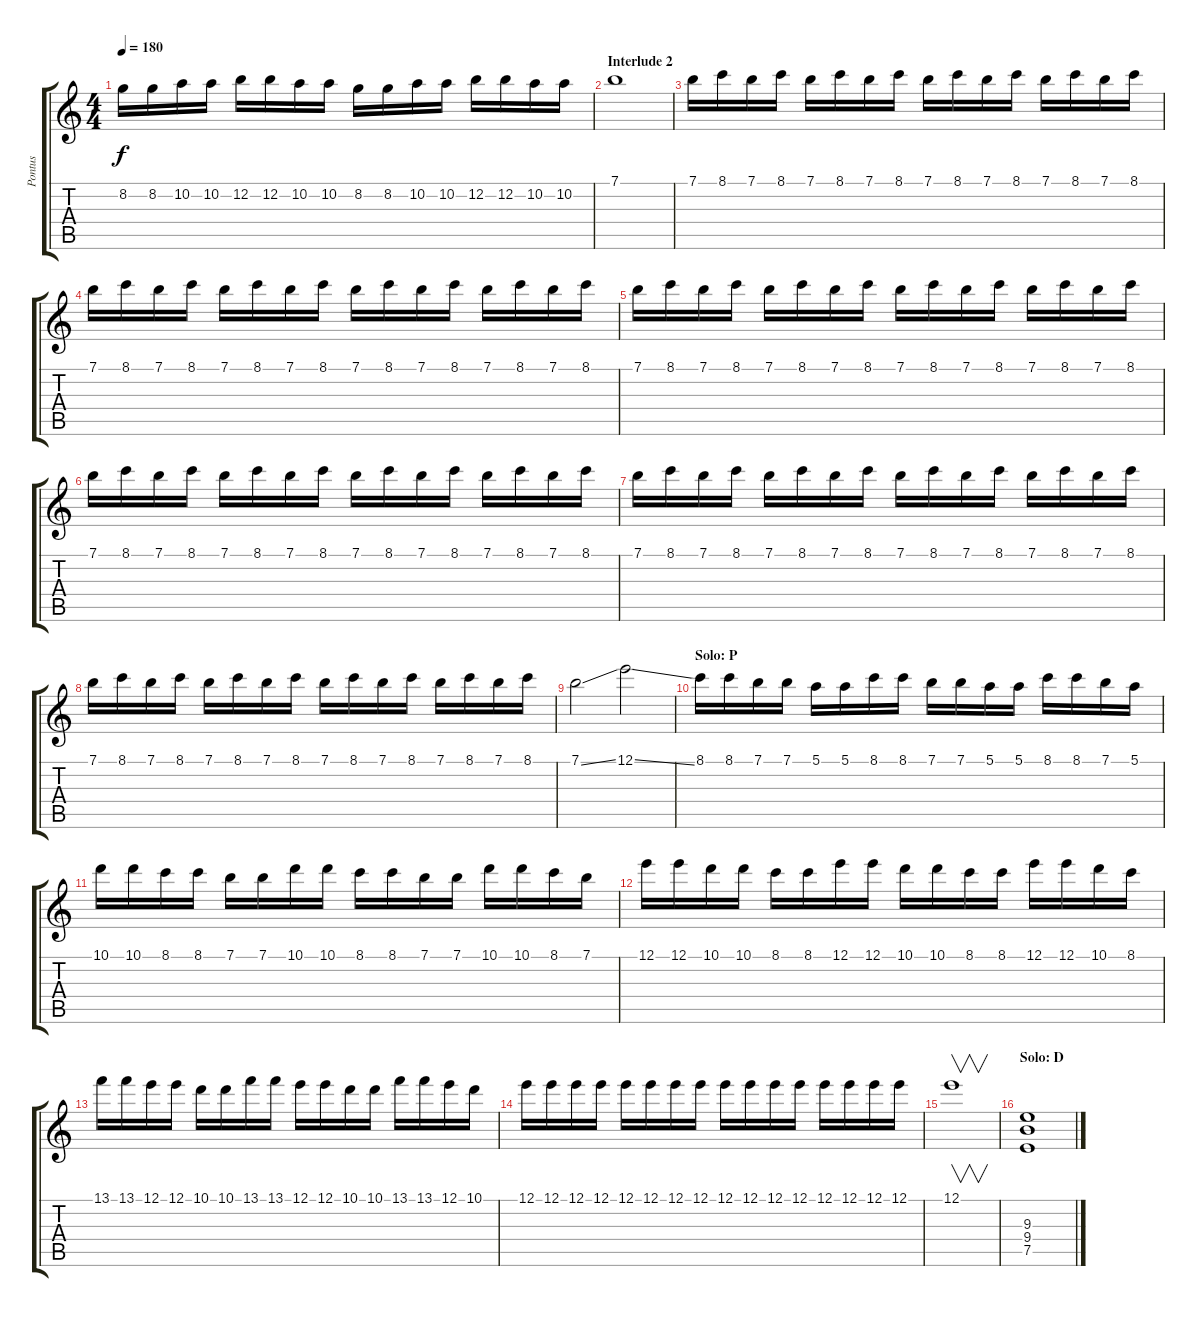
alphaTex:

\track ("Pontus" "Pontus") {instrument distortionguitar}
\staff {score tabs}
\tuning (E4 B3 G3 D3 A2 E2) {hide}
\ts (4 4)
\tempo 180
\clef g2
\ks c
8.2.16{dy f} 8.2.16 10.2.16 10.2.16 12.2.16 12.2.16 10.2.16 10.2.16 8.2.16 8.2.16 10.2.16 10.2.16 12.2.16 12.2.16 10.2.16 10.2.16 |
\section ("" "Interlude 2")
7.1.1 |
7.1.16 8.1.16 7.1.16 8.1.16 7.1.16 8.1.16 7.1.16 8.1.16 7.1.16 8.1.16 7.1.16 8.1.16 7.1.16 8.1.16 7.1.16 8.1.16 |
7.1.16 8.1.16 7.1.16 8.1.16 7.1.16 8.1.16 7.1.16 8.1.16 7.1.16 8.1.16 7.1.16 8.1.16 7.1.16 8.1.16 7.1.16 8.1.16 |
7.1.16 8.1.16 7.1.16 8.1.16 7.1.16 8.1.16 7.1.16 8.1.16 7.1.16 8.1.16 7.1.16 8.1.16 7.1.16 8.1.16 7.1.16 8.1.16 |
7.1.16 8.1.16 7.1.16 8.1.16 7.1.16 8.1.16 7.1.16 8.1.16 7.1.16 8.1.16 7.1.16 8.1.16 7.1.16 8.1.16 7.1.16 8.1.16 |
7.1.16 8.1.16 7.1.16 8.1.16 7.1.16 8.1.16 7.1.16 8.1.16 7.1.16 8.1.16 7.1.16 8.1.16 7.1.16 8.1.16 7.1.16 8.1.16 |
7.1.16 8.1.16 7.1.16 8.1.16 7.1.16 8.1.16 7.1.16 8.1.16 7.1.16 8.1.16 7.1.16 8.1.16 7.1.16 8.1.16 7.1.16 8.1.16 |
7.1{ss}.2 12.1{ss}.2 |
\section ("" "Solo: P")
8.1.16 8.1.16 7.1.16 7.1.16 5.1.16 5.1.16 8.1.16 8.1.16 7.1.16 7.1.16 5.1.16 5.1.16 8.1.16 8.1.16 7.1.16 5.1.16 |
10.1.16 10.1.16 8.1.16 8.1.16 7.1.16 7.1.16 10.1.16 10.1.16 8.1.16 8.1.16 7.1.16 7.1.16 10.1.16 10.1.16 8.1.16 7.1.16 |
12.1.16 12.1.16 10.1.16 10.1.16 8.1.16 8.1.16 12.1.16 12.1.16 10.1.16 10.1.16 8.1.16 8.1.16 12.1.16 12.1.16 10.1.16 8.1.16 |
13.1.16 13.1.16 12.1.16 12.1.16 10.1.16 10.1.16 13.1.16 13.1.16 12.1.16 12.1.16 10.1.16 10.1.16 13.1.16 13.1.16 12.1.16 10.1.16 |
12.1.16 12.1.16 12.1.16 12.1.16 12.1.16 12.1.16 12.1.16 12.1.16 12.1.16 12.1.16 12.1.16 12.1.16 12.1.16 12.1.16 12.1.16 12.1.16 |
12.1.1{v} |
\section ("" "Solo: D")
(9.3 9.4 7.5).1
